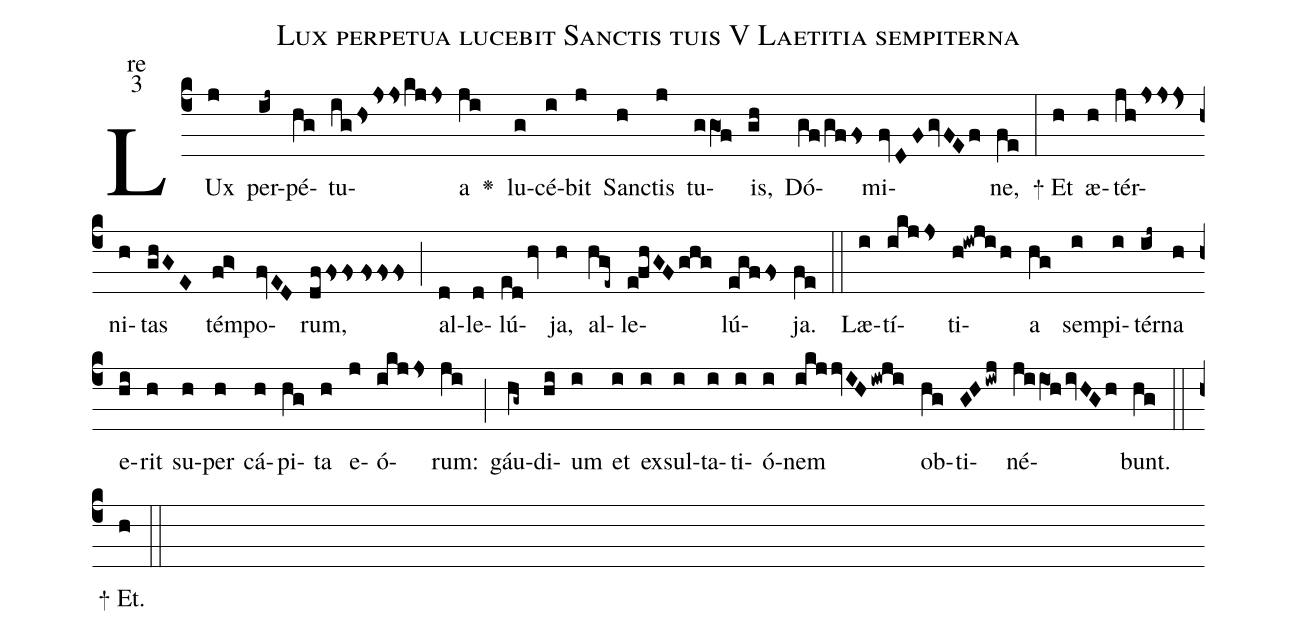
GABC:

name:Lux perpetua lucebit Sanctis tuis V Laetitia sempiterna;
office-part:re;
mode:3;
%%
(c4)LUx(j) per(ij~)pé(hg)tu(ighsjsskjjs)a(ji) <v>\greheightstar</v>()
lu(g)cé(i)bit(j) San(h)ctis(j) tu(ggO1f)is,(gh) Dó(gf/gffs)mi(fvDFgvFEf)ne,(fe) (:)

+
Et(h) æ(h)tér(jhjsjsjs<)ni(h)tas(ghGE) tém(fg>)po(fvED)rum,(dffss//fsfsfs) (;) al(d)le(d)lú(edhv)ja,(h) al(hge~)le(efhGFghg)lú(egffs)ja.(fe) (::)

Læ(i)tí(ikjjs)ti(h!iwjih)a(hg) sem(i)pi(i)tér(ij~)na(h) e(hi)rit(h) su(h)per(h) cá(h)pi(hg)ta(h) e(j)ó(ikjjs)rum:(ji) (;)
gáu(hg~)di(hi)um(i) et(i) ex(i)sul(i)ta(i)ti(i)ó(i)nem(ikjjvIHiwji) ob(hg)ti(GHiwj)né(jiiO1hivHGh)bunt.(hg) (::)

+
Et.(h) (::)
